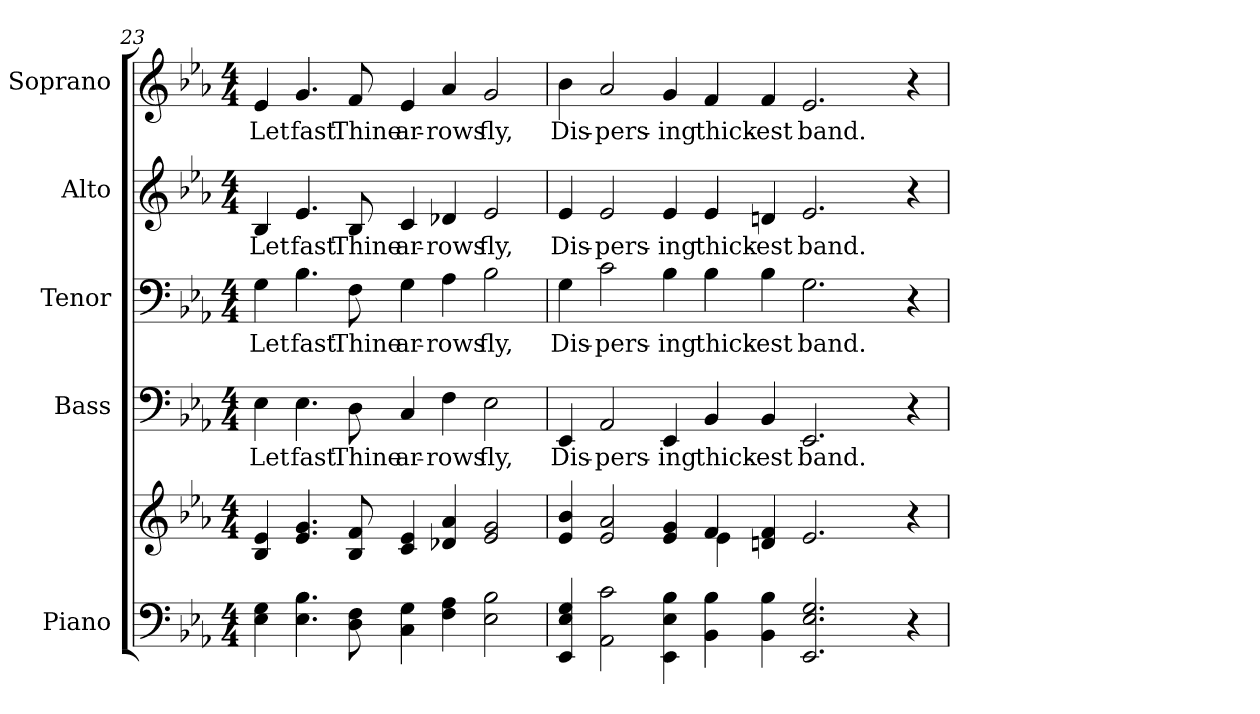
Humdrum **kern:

**kern	**kern	**kern	**text	**kern	**text	**kern	**text	**kern	**text
*part5	*part5	*part4	*part4	*part3	*part3	*part2	*part2	*part1	*part1
*staff6	*staff5	*staff4	*staff4	*staff3	*staff3	*staff2	*staff2	*staff1	*staff1
*I"Piano	*	*I"Bass	*	*I"Tenor	*	*I"Alto	*	*I"Soprano	*
*I'Pno.	*	*I'B.	*	*I'T.	*	*I'A.	*	*I'S.	*
!!LO:PB:g=z
*clefF4	*clefG2	*clefF4	*	*clefF4	*	*clefG2	*	*clefG2	*
*k[b-e-a-]	*k[b-e-a-]	*k[b-e-a-]	*	*k[b-e-a-]	*	*k[b-e-a-]	*	*k[b-e-a-]	*
*E-:	*E-:	*E-:	*	*E-:	*	*E-:	*	*E-:	*
*M4/4	*M4/4	*M4/4	*	*M4/4	*	*M4/4	*	*M4/4	*
=23	=23	=23	=23	=23	=23	=23	=23	=23	=23
!	!	!	!LO:LY:b:color=#000000	!	!	!	!	!	!
!	!	!	!	!	!LO:LY:b:color=#000000	!	!	!	!
!	!	!	!	!	!	!	!LO:LY:b:color=#000000	!	!
!	!	!	!	!	!	!	!	!	!LO:LY:b:color=#000000
4E-i\ 4Gi	4B-i/ 4e-i	4E-i\	Let	4Gi\	Let	4B-i/	Let	4e-i/	Let
!	!	!	!LO:LY:b:color=#000000	!	!	!	!	!	!
!	!	!	!	!	!LO:LY:b:color=#000000	!	!	!	!
!	!	!	!	!	!	!	!LO:LY:b:color=#000000	!	!
!	!	!	!	!	!	!	!	!	!LO:LY:b:color=#000000
4.E-i\ 4.B-i	4.e-i/ 4.gi	4.E-i\	fast	4.B-i\	fast	4.e-i/	fast	4.gi/	fast
!	!	!	!LO:LY:b:color=#000000	!	!	!	!	!	!
!	!	!	!	!	!LO:LY:b:color=#000000	!	!	!	!
!	!	!	!	!	!	!	!LO:LY:b:color=#000000	!	!
!	!	!	!	!	!	!	!	!	!LO:LY:b:color=#000000
8Di\ 8Fi	8B-i/ 8fi	8Di\	Thine	8Fi\	Thine	8B-i/	Thine	8fi/	Thine
!	!	!	!LO:LY:b:color=#000000	!	!	!	!	!	!
!	!	!	!	!	!LO:LY:b:color=#000000	!	!	!	!
!	!	!	!	!	!	!	!LO:LY:b:color=#000000	!	!
!	!	!	!	!	!	!	!	!	!LO:LY:b:color=#000000
4Ci\ 4Gi	4ci/ 4e-i	4Ci/	ar-	4Gi\	ar-	4ci/	ar-	4e-i/	ar-
!	!	!	!LO:LY:b:color=#000000	!	!	!	!	!	!
!	!	!	!	!	!LO:LY:b:color=#000000	!	!	!	!
!	!	!	!	!	!	!	!LO:LY:b:color=#000000	!	!
!	!	!	!	!	!	!	!	!	!LO:LY:b:color=#000000
4Fi\ 4A-i	4d-Xi/ 4a-i	4Fi\	-rows	4A-i\	-rows	4d-Xi/	-rows	4a-i/	-rows
!	!	!	!LO:LY:b:color=#000000	!	!	!	!	!	!
!	!	!	!	!	!LO:LY:b:color=#000000	!	!	!	!
!	!	!	!	!	!	!	!LO:LY:b:color=#000000	!	!
!	!	!	!	!	!	!	!	!	!LO:LY:b:color=#000000
2E-i\ 2B-i	2e-i/ 2gi	2E-i\	fly,	2B-i\	fly,	2e-i/	fly,	2gi/	fly,
!!LO:PB:g=z
=24	=24	=24	=24	=24	=24	=24	=24	=24	=24
*	*^	*	*	*	*	*	*	*	*
!	!	!	!	!LO:LY:b:color=#000000	!	!	!	!	!	!
!	!	!	!	!	!	!LO:LY:b:color=#000000	!	!	!	!
!	!	!	!	!	!	!	!	!LO:LY:b:color=#000000	!	!
!	!	!	!	!	!	!	!	!	!	!LO:LY:b:color=#000000
4EE-i/ 4E-i 4Gi	4e-i/ 4b-i	4ryy	4EE-i/	Dis-	4Gi\	Dis-	4e-i/	Dis-	4b-i\	Dis-
!	!	!	!	!LO:LY:b:color=#000000	!	!	!	!	!	!
!	!	!	!	!	!	!LO:LY:b:color=#000000	!	!	!	!
!	!	!	!	!	!	!	!	!LO:LY:b:color=#000000	!	!
!	!	!	!	!	!	!	!	!	!	!LO:LY:b:color=#000000
2AA-i\ 2ci	2e-i/ 2a-i	2ryy	2AA-i/	-pers-	2ci\	-pers-	2e-i/	-pers-	2a-i/	-pers-
!	!	!	!	!LO:LY:b:color=#000000	!	!	!	!	!	!
!	!	!	!	!	!	!LO:LY:b:color=#000000	!	!	!	!
!	!	!	!	!	!	!	!	!LO:LY:b:color=#000000	!	!
!	!	!	!	!	!	!	!	!	!	!LO:LY:b:color=#000000
4EE-i\ 4E-i 4B-i	4e-i/ 4gi	4ryy	4EE-i/	-ing	4B-i\	-ing	4e-i/	-ing	4gi/	-ing
!	!	!	!	!LO:LY:b:color=#000000	!	!	!	!	!	!
!	!	!	!	!	!	!LO:LY:b:color=#000000	!	!	!	!
!	!	!	!	!	!	!	!	!LO:LY:b:color=#000000	!	!
!	!	!	!	!	!	!	!	!	!	!LO:LY:b:color=#000000
4BB-i\ 4B-i	4fi/	4e-i\	4BB-i/	thick-	4B-i\	thick-	4e-i/	thick-	4fi/	thick-
!	!	!	!	!LO:LY:b:color=#000000	!	!	!	!	!	!
!	!	!	!	!	!	!LO:LY:b:color=#000000	!	!	!	!
!	!	!	!	!	!	!	!	!LO:LY:b:color=#000000	!	!
!	!	!	!	!	!	!	!	!	!	!LO:LY:b:color=#000000
4BB-i\ 4B-i	4dni/ 4fi	4ryy	4BB-i/	-est	4B-i\	-est	4dni/	-est	4fi/	-est
!	!	!	!	!LO:LY:b:color=#000000	!	!	!	!	!	!
!	!	!	!	!	!	!LO:LY:b:color=#000000	!	!	!	!
!	!	!	!	!	!	!	!	!LO:LY:b:color=#000000	!	!
!	!	!	!	!	!	!	!	!	!	!LO:LY:b:color=#000000
2.EE-i/ 2.E-i 2.Gi	2.e-i/	2ryy	2.EE-i/	band.	2.Gi\	band.	2.e-i/	band.	2.e-i/	band.
.	.	4ryy	.	.	.	.	.	.	.	.
4r	4r	4ryy	4r	.	4r	.	4r	.	4r	.
*	*v	*v	*	*	*	*	*	*	*	*
=	=	=	=	=	=	=	=	=	=
*-	*-	*-	*-	*-	*-	*-	*-	*-	*-
